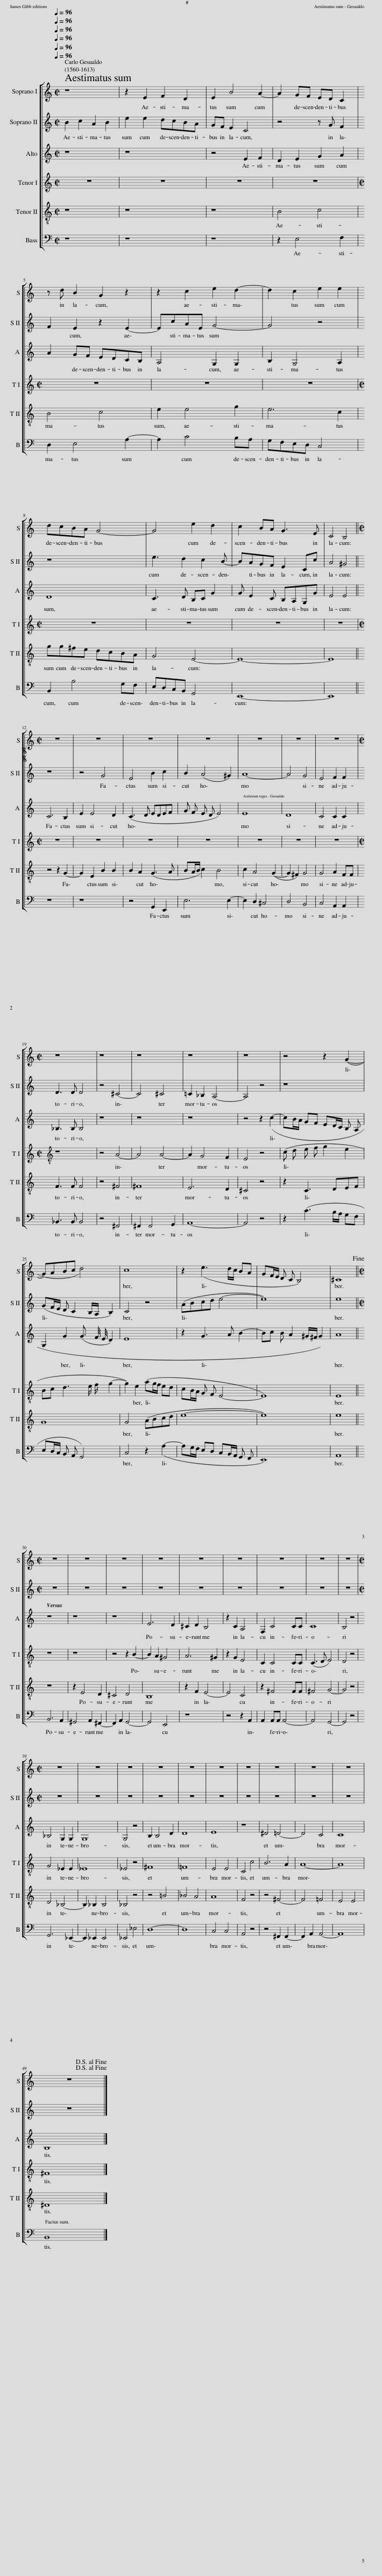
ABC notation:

X:1
%%score [ 1 2 3 4 5 6 ]
L:1/8
Q:1/4=96
M:2/2
I:linebreak $
K:C
V:1 treble
V:2 treble
V:3 treble
V:4 treble
V:5 treble-8
V:6 bass
V:1
 z8 | z2 E2 F2 D2 | E2 B4 A2- | A2 GF ED C2 |$ z d B2 G2 z2 | %5
 z2 c2 e2 d2- | d2 c2 e2 e2 |$ dcBA G4- | G4 e2 d2 | c2 BA G3 E | %10
 C4 B,4 ||$[M:2/2] z8 | z8 | z8 | z8 | %15
 z8 | z8 | z8 |$[M:2/2] z8 | z8 | %20
 z8 | z8 | z8 | z4 z2 (G2- |$ GABc d4) | %25
 c8 | z2 (e3 d/c/ BA | GF/E/ D C B,4) | ^C8!fine! ||$[M:2/2] z8 | %30
 z8 | z8 | z8 | z8 | z8 | %35
 z8 | z8 | z8 |$[M:2/2] z8 | z8 | %40
 z8 | z8 | z8 | z8 | z8 | %45
 z8 | z8 | z8 |$ z8 |] %49
V:2
 B2 c2 A2 B2 | e2 e2 dcBA | GF E2 C4 | z4 z G F2 |$ F2 E2 z2 E2- | %5
 EcAE G4- | G4 z4 |$ z8 | e3 d2 c2 B- | BAGF E2 Cc | %10
 A4 ^G4 ||$ z8 | z4 G4 | E4 B2 c2 | B2 (A4 ^G2) | %15
 A8- | A4 G4 | E4 F2 F2 |$ D3 D D4 | z4 ^C4- | %20
 C4 ^C4 | =C2 _B,2 A,4- | A,4 z4 | z8 |$ (GF/E/ D C2 B,/A,/ B,2) | %25
 C4 z4 | (ABcd e4- | e8) | e8 ||$[M:2/2] z8 | %30
 z8 | z8 | z8 | z8 | z8 | %35
 z8 | z8 | z8 |$[M:2/2] z8 | z8 | %40
 z8 | z8 | z8 | z8 | z8 | %45
 z8 | z8 | z8 |$ z8 |] %49
V:3
 z8 | z8 | z4 E2 F2 | D2 E2 G2 A2 |$ A2 GF EDCB, | %5
 A,4 G,2 G,2 | B,2 G,4 A,2 |$ D8 | C3 D B,C G2 | G E2 C B,A,G,G | %10
 E4 E4 ||$ C6 B,2 | E2 E4 D2 | (C3 D EDEF | G F E D E4) | %15
 E8 | D8 | C4 C2 C2 |$ _B,3 B, B,4 | z8 | %20
 z8 | z8 | z4 z2 (c2- | cB/A/ GF ED/C/ B, A, |$ G,2 G2 (G3/2 F/4 E/4 D2) | %25
 E8 | z2 G3 A B2- | Bc B A2 ^G/^F/ G2) | A8 ||$ z8 | %30
 z8 | z8 | E6 D2 | ^C2 D2 B,4 | z2 C2 A,4 | %35
 F,2 C4 CC | C8 | B,4 z4 |$ _B,4 G,2 G,2 | G,8 | %40
 G,4 z4 | B,2 B,4 D2 | D8 | E8 | z8 | %45
 ^D4 =D4- | D4 C4 | C8 |$ B,8 |] %49
V:4
 z8 | z8 | z8 | z8 |$[M:2/2] z8 | %5
 z8 | z8 |$[M:2/2] z8 | z8 | z8 | %10
 z8 ||$[M:2/2] z8 | z8 | z8 | z8 | %15
 z8 | z8 | z8 |$[M:2/2][K:treble-8] z8 | z4 A4- | %20
 A4 A4- | A2 G4 F2 | E4 z4 | (c d e f g2 e2 |$ Bc d3 e/ f/ g2- | %25
 g2) e2 (ag/f/ ed | cB/A/ G F E4- | E8) | E8 ||$ z8 | %30
 z8 | z4 z2 B2- | B2 A2 ^G4 | A6 ^G2 | z2 G2 E4 | %35
 C2 C4 CC | (C3 D E4) | D4 z4 |$ G4 _E2 E2 | _E8 | %40
 _E4 z4 | ^F8 | =F8 | E4 E4 | C4 c4 | %45
 B6 A2 | A8- | A8 |$ ^F8 |] %49
V:5
 z8 | z8 | z8 | B4 c4 |$ B4 c4 | %5
 e2 e4 g2 | e6 c2 |$ gg^fe dcBA | G4 E4- | E8- | %10
 E8 ||$ z4 z2 G2- | G2 E2 B2 B2 | B2 A2 (G3 A | BA/B/ c2) B4 | %15
 c2 A4 (G2- | G2 ^F2) G4 | G4 A2 FF |$ F3 F F4 | z4 ^F4 | %20
 ^F8 | E6 D2 | ^C4 z4 | z2 C3 DEF |$ G8 | %25
 G4 (ABcd | e8- | e8) | e8 ||$ z8 | %30
 z2 E4 D2 | ^C4 D4 | B,8 | z2 F2 E4- | E4 C4 | %35
 z2 ^F4 FF | ^F4 G4- | G4 z4 |$ D4 _B,4- | B,2 _B,2 B,4 | %40
 _B,4 z4 | z4 =B4 | _B4 A4 | A8 | F4 z4 | %45
 z4 ^F4- | F4 =F4 | E4 E4 |$ ^D8 |] %49
V:6
 z8 | z8 | z8 | z2 E,4 F,2 |$ D,2 E,4 A,2- | %5
 A,2 C4 B,A, | G,F,E,D, C,4 |$ B,,2 B,4 G,F, | E,D,C,B,, G,,4 | E,,8- | %10
 E,,8 ||$ z8 | z8 | z4 G,,2 E,,2 | E,6 E,2- | %15
 E,2 D,2 ^C,4 | D,4 B,,4 | C,4 A,,2 A,,2 |$ _B,,3 B,, B,,4 | z4 ^F,,4 | %20
 ^F,,2 F,,4 G,,2 | A,,8- | A,,4 z4 | z2 (C3 B,/A,/ G,F, |$ E,D,/C,/ B,, A,, G,,4) | %25
 C,4 z2 (A,2- | A,G,/F,/ E,D, C,B,,/A,,/ G,, F,, | E,,8) | A,,8 ||$ B,,6 A,,2 | %30
 ^G,,4 A,,2 ^F,,2- | F,,2 A,,2 G,,4- | G,,4 E,,4 | z8 | z4 z2 A,,2 | %35
 A,,2 A,,A,, A,,4- | A,,4 G,,4- | G,,4 z4 |$ G,,6 _E,,2- | E,,2 _E,,2 E,,4 | %40
 _E,,4 _E,4 | D,8- | D,8 | C,4 C,4 | A,,4 z4 | %45
 z4 ^F,,2 F,,2- | F,,2 A,,2 A,,4- | A,,8 |$ B,,8 |] %49
